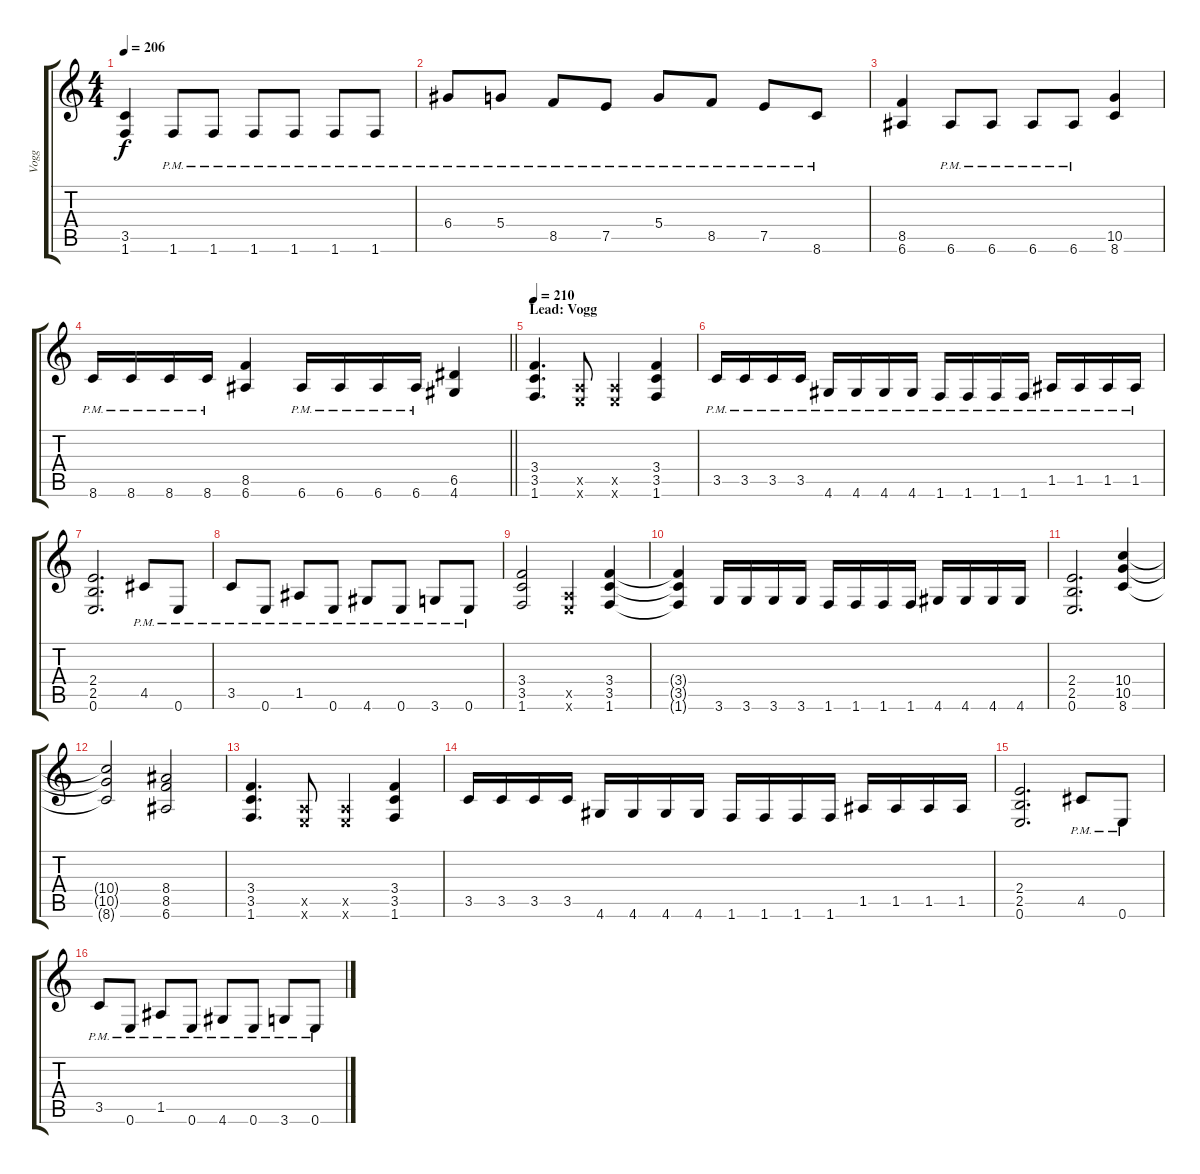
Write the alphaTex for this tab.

\track ("Vogg" "Vogg") {instrument distortionguitar}
\staff {score tabs}
\tuning (E4 B3 G3 D3 A2 E2) {hide}
\ts (4 4)
\tempo 206
\clef g2
\ks c
(3.5 1.6).4{dy f} 1.6{pm}.8 1.6{pm}.8 1.6{pm}.8 1.6{pm}.8 1.6{pm}.8 1.6{pm}.8 |
6.4{pm}.8 5.4{pm}.8 8.5{pm}.8 7.5{pm}.8 5.4{pm}.8 8.5{pm}.8 7.5{pm}.8 8.6{pm}.8 |
(8.5 6.6).4 6.6{pm}.8 6.6{pm}.8 6.6{pm}.8 6.6{pm}.8 (10.5 8.6).4 |
\barLineRight lightlight
8.6{pm}.16 8.6{pm}.16 8.6{pm}.16 8.6{pm}.16 (8.5 6.6).4 6.6{pm}.16 6.6{pm}.16 6.6{pm}.16 6.6{pm}.16 (6.5 4.6).4 |
\section ("" "Lead: Vogg")
\tempo 210
(3.4 3.5 1.6).4{d} (0.5{x} 0.6{x}).8 (0.5{x} 0.6{x}).4 (3.4 3.5 1.6).4 |
3.5{pm}.16 3.5{pm}.16 3.5{pm}.16 3.5{pm}.16 4.6{pm}.16 4.6{pm}.16 4.6{pm}.16 4.6{pm}.16 1.6{pm}.16 1.6{pm}.16 1.6{pm}.16 1.6{pm}.16 1.5{pm}.16 1.5{pm}.16 1.5{pm}.16 1.5{pm}.16 |
(2.4 2.5 0.6).2{d} 4.5{pm}.8 0.6{pm}.8 |
3.5{pm}.8 0.6{pm}.8 1.5{pm}.8 0.6{pm}.8 4.6{pm}.8 0.6{pm}.8 3.6{pm}.8 0.6{pm}.8 |
(3.4 3.5 1.6).2 (0.5{x} 0.6{x}).4 (3.4 3.5 1.6).4 |
(3.4{t} 3.5{t} 1.6{t}).4 3.6.16 3.6.16 3.6.16 3.6.16 1.6.16 1.6.16 1.6.16 1.6.16 4.6.16 4.6.16 4.6.16 4.6.16 |
(2.4 2.5 0.6).2{d} (10.4 10.5 8.6).4 |
(10.4{t} 10.5{t} 8.6{t}).2 (8.4 8.5 6.6).2 |
(3.4 3.5 1.6).4{d} (0.5{x} 0.6{x}).8 (0.5{x} 0.6{x}).4 (3.4 3.5 1.6).4 |
3.5.16 3.5.16 3.5.16 3.5.16 4.6.16 4.6.16 4.6.16 4.6.16 1.6.16 1.6.16 1.6.16 1.6.16 1.5.16 1.5.16 1.5.16 1.5.16 |
(2.4 2.5 0.6).2{d} 4.5{pm}.8 0.6{pm}.8 |
3.5{pm}.8 0.6{pm}.8 1.5{pm}.8 0.6{pm}.8 4.6{pm}.8 0.6{pm}.8 3.6{pm}.8 0.6{pm}.8
